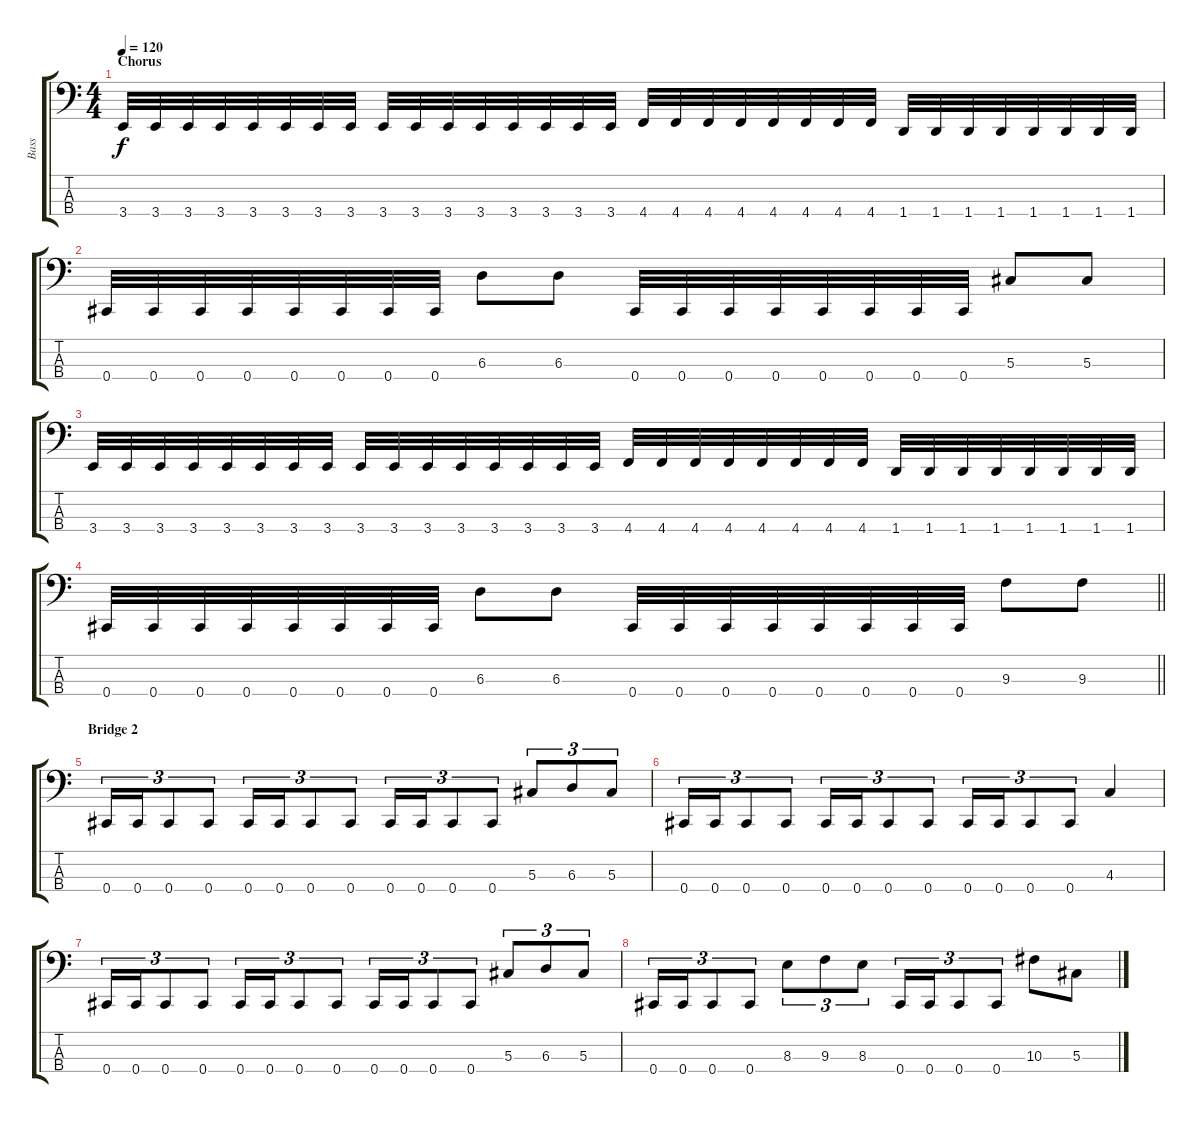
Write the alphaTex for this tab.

\track ("Bass" "Bass") {instrument electricbasspick}
\staff {score tabs}
\tuning (Gb2 Db2 Ab1 Db1) {hide}
\ts (4 4)
\section ("" "Chorus")
\tempo 120
\clef f4
\ks c
3.4.32{dy f} 3.4.32 3.4.32 3.4.32 3.4.32 3.4.32 3.4.32 3.4.32 3.4.32 3.4.32 3.4.32 3.4.32 3.4.32 3.4.32 3.4.32 3.4.32 4.4.32 4.4.32 4.4.32 4.4.32 4.4.32 4.4.32 4.4.32 4.4.32 1.4.32 1.4.32 1.4.32 1.4.32 1.4.32 1.4.32 1.4.32 1.4.32 |
0.4.32 0.4.32 0.4.32 0.4.32 0.4.32 0.4.32 0.4.32 0.4.32 6.3.8 6.3.8 0.4.32 0.4.32 0.4.32 0.4.32 0.4.32 0.4.32 0.4.32 0.4.32 5.3.8 5.3.8 |
3.4.32 3.4.32 3.4.32 3.4.32 3.4.32 3.4.32 3.4.32 3.4.32 3.4.32 3.4.32 3.4.32 3.4.32 3.4.32 3.4.32 3.4.32 3.4.32 4.4.32 4.4.32 4.4.32 4.4.32 4.4.32 4.4.32 4.4.32 4.4.32 1.4.32 1.4.32 1.4.32 1.4.32 1.4.32 1.4.32 1.4.32 1.4.32 |
\barLineRight lightlight
0.4.32 0.4.32 0.4.32 0.4.32 0.4.32 0.4.32 0.4.32 0.4.32 6.3.8 6.3.8 0.4.32 0.4.32 0.4.32 0.4.32 0.4.32 0.4.32 0.4.32 0.4.32 9.3.8 9.3.8 |
\section ("" "Bridge 2")
0.4.16{tu (3 2)} 0.4.16{tu (3 2)} 0.4.8{tu (3 2)} 0.4.8{tu (3 2)} 0.4.16{tu (3 2)} 0.4.16{tu (3 2)} 0.4.8{tu (3 2)} 0.4.8{tu (3 2)} 0.4.16{tu (3 2)} 0.4.16{tu (3 2)} 0.4.8{tu (3 2)} 0.4.8{tu (3 2)} 5.3.8{tu (3 2)} 6.3.8{tu (3 2)} 5.3.8{tu (3 2)} |
0.4.16{tu (3 2)} 0.4.16{tu (3 2)} 0.4.8{tu (3 2)} 0.4.8{tu (3 2)} 0.4.16{tu (3 2)} 0.4.16{tu (3 2)} 0.4.8{tu (3 2)} 0.4.8{tu (3 2)} 0.4.16{tu (3 2)} 0.4.16{tu (3 2)} 0.4.8{tu (3 2)} 0.4.8{tu (3 2)} 4.3.4 |
0.4.16{tu (3 2)} 0.4.16{tu (3 2)} 0.4.8{tu (3 2)} 0.4.8{tu (3 2)} 0.4.16{tu (3 2)} 0.4.16{tu (3 2)} 0.4.8{tu (3 2)} 0.4.8{tu (3 2)} 0.4.16{tu (3 2)} 0.4.16{tu (3 2)} 0.4.8{tu (3 2)} 0.4.8{tu (3 2)} 5.3.8{tu (3 2)} 6.3.8{tu (3 2)} 5.3.8{tu (3 2)} |
0.4.16{tu (3 2)} 0.4.16{tu (3 2)} 0.4.8{tu (3 2)} 0.4.8{tu (3 2)} 8.3.8{tu (3 2)} 9.3.8{tu (3 2)} 8.3.8{tu (3 2)} 0.4.16{tu (3 2)} 0.4.16{tu (3 2)} 0.4.8{tu (3 2)} 0.4.8{tu (3 2)} 10.3.8 5.3.8
